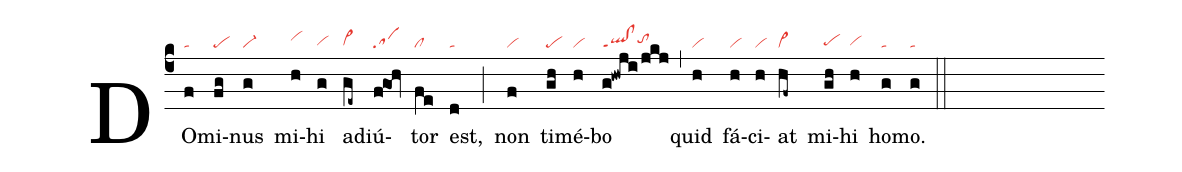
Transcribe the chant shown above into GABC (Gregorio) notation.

nabc-lines:1;
%%
(c4)
DO(f|ta)mi(fg|pe)nus(g|vi-) mi(h|vihi)hi(g|vihg) ad(ge~|vi>hg)iú(fgOh|sa)tor(fe|cl) est,(d|ta) (;)
non(f|vi) ti(gh|pe)mé(h|vi)bo(g!hwji/jkj|ql!clppt1tohh) (,)
quid(h|vi) fá(h|vi)ci(h|vi)at(hf~|vi>) mi(gh|pehg)hi(h|vihg) ho(g|ta)mo.(g|ta) (::)
